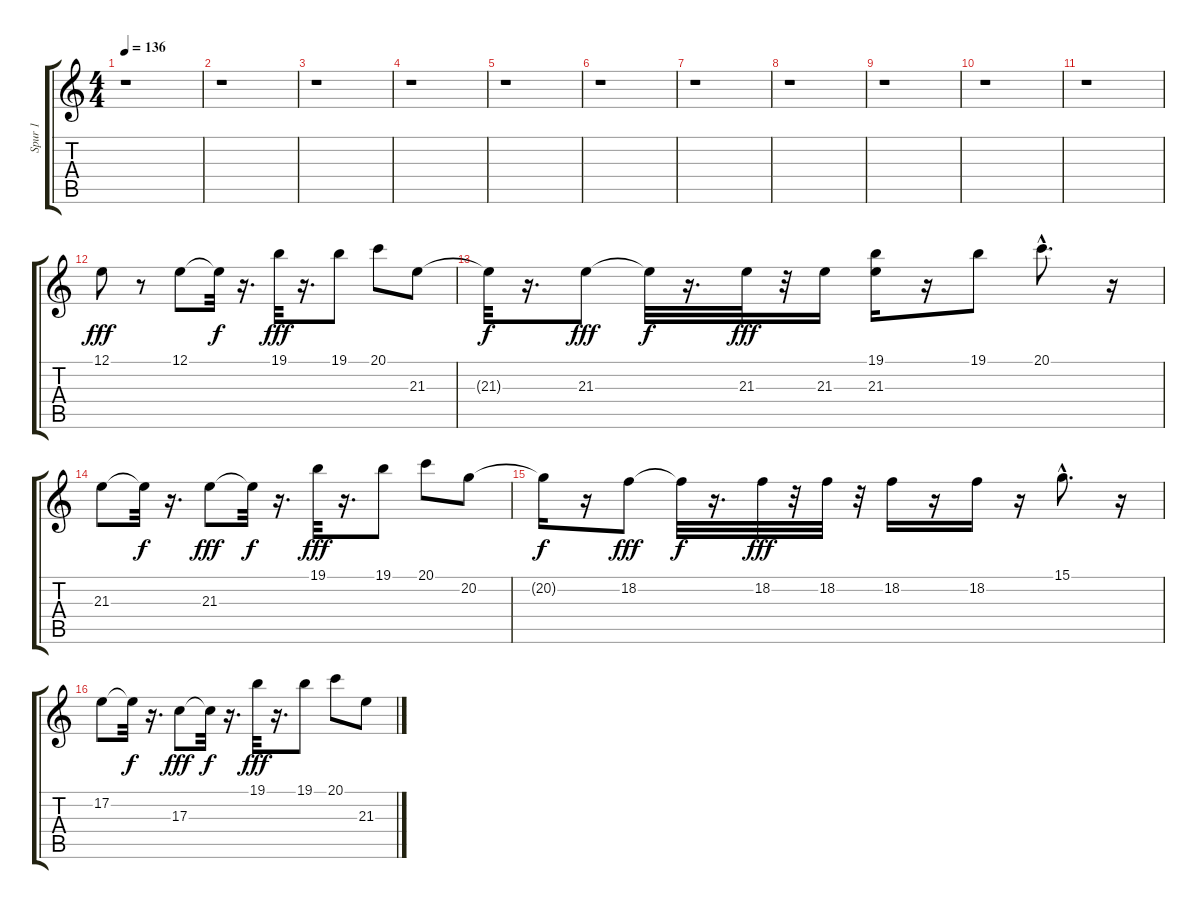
\track ("Spur 1" "Spur 1") {instrument orchestralharp}
\staff {score tabs}
\tuning (E4 B3 G3 D3 A2 E2) {hide}
\ts (4 4)
\tempo 136
\clef g2
\ks c
r.1{dy fff} |
r.1 |
r.1 |
r.1 |
r.1 |
r.1 |
r.1 |
r.1 |
r.1 |
r.1 |
r.1 |
12.1.8 r.8 12.1.8 12.1{t}.32{dy f} r.16{d} 19.1.32{dy fff} r.16{d} 19.1.8 20.1.8 21.3.8 |
21.3{t}.32{dy f} r.16{d} 21.3.8{dy fff} 21.3{t}.32{dy f} r.16{d} 21.3.32{dy fff} r.32 21.3.16 (19.1 21.3).16 r.16 19.1.8 20.1{hac}.8{d} r.16 |
21.3.8 21.3{t}.32{dy f} r.16{d} 21.3.8{dy fff} 21.3{t}.32{dy f} r.16{d} 19.1.32{dy fff} r.16{d} 19.1.8 20.1.8 20.2.8 |
20.2{t}.16{dy f} r.16 18.2.8{dy fff} 18.2{t}.32{dy f} r.16{d} 18.2.32{dy fff} r.32 18.2.32 r.32 18.2.16 r.16 18.2.16 r.16 15.1{hac}.8{d} r.16 |
17.2.8 17.2{t}.32{dy f} r.16{d} 17.3.8{dy fff} 17.3{t}.32{dy f} r.16{d} 19.1.32{dy fff} r.16{d} 19.1.8 20.1.8 21.3.8
